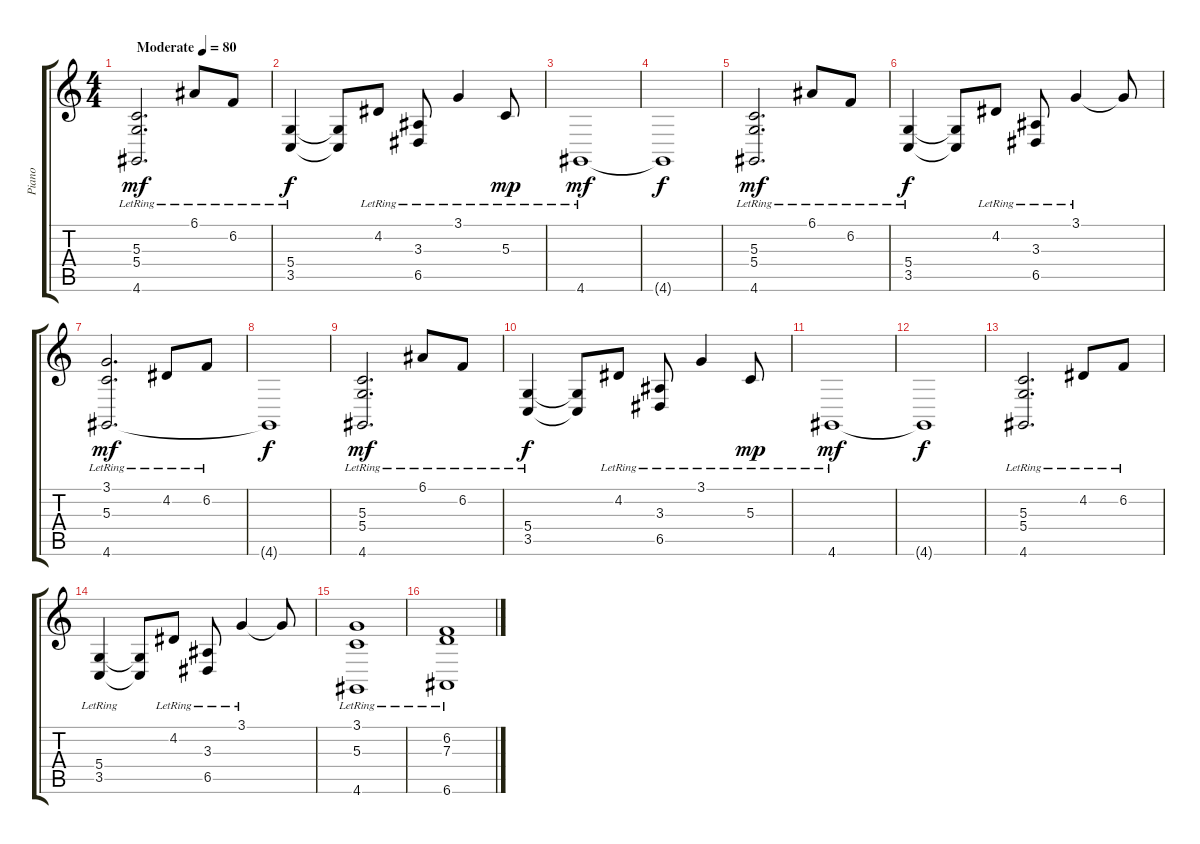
\track ("Piano" "Piano") {instrument electricgrandpiano}
\staff {score tabs}
\tuning (E4 B3 G3 D3 A2 E2) {hide}
\ts (4 4)
\tempo (80 "Moderate")
\clef g2
\ks c
(5.3{lr} 5.4{lr} 4.6{lr}).2{d dy mf instrument electricgrandpiano} 6.1{lr}.8 6.2{lr}.8 |
(5.4{lr} 3.5{lr}).4{dy f} (5.4{t} 3.5{t}).8 4.2{lr}.8 (3.3{lr} 6.5{lr}).8 3.1{lr}.4 5.3{lr}.8{dy mp} |
4.6{lr}.1{dy mf} |
4.6{t}.1{dy f} |
(5.3{lr} 5.4{lr} 4.6{lr}).2{d dy mf} 6.1{lr}.8 6.2{lr}.8 |
(5.4{lr} 3.5{lr}).4{dy f} (5.4{t} 3.5{t}).8 4.2{lr}.8 (3.3{lr} 6.5{lr}).8 3.1{lr}.4 3.1{t}.8 |
(3.1{lr} 5.3{lr} 4.6{lr}).2{d dy mf} 4.2{lr}.8 6.2{lr}.8 |
4.6{t}.1{dy f} |
(5.3{lr} 5.4{lr} 4.6{lr}).2{d dy mf} 6.1{lr}.8 6.2{lr}.8 |
(5.4{lr} 3.5{lr}).4{dy f} (5.4{t} 3.5{t}).8 4.2{lr}.8 (3.3{lr} 6.5{lr}).8 3.1{lr}.4 5.3{lr}.8{dy mp} |
4.6{lr}.1{dy mf} |
4.6{t}.1{dy f} |
(5.3{lr} 5.4{lr} 4.6{lr}).2{d} 4.2{lr}.8 6.2{lr}.8 |
(5.4{lr} 3.5{lr}).4 (5.4{t} 3.5{t}).8 4.2{lr}.8 (3.3{lr} 6.5{lr}).8 3.1{lr}.4 3.1{t}.8 |
(3.1{lr} 5.3{lr} 4.6{lr}).1 |
(6.2{lr} 7.3{lr} 6.6{lr}).1
